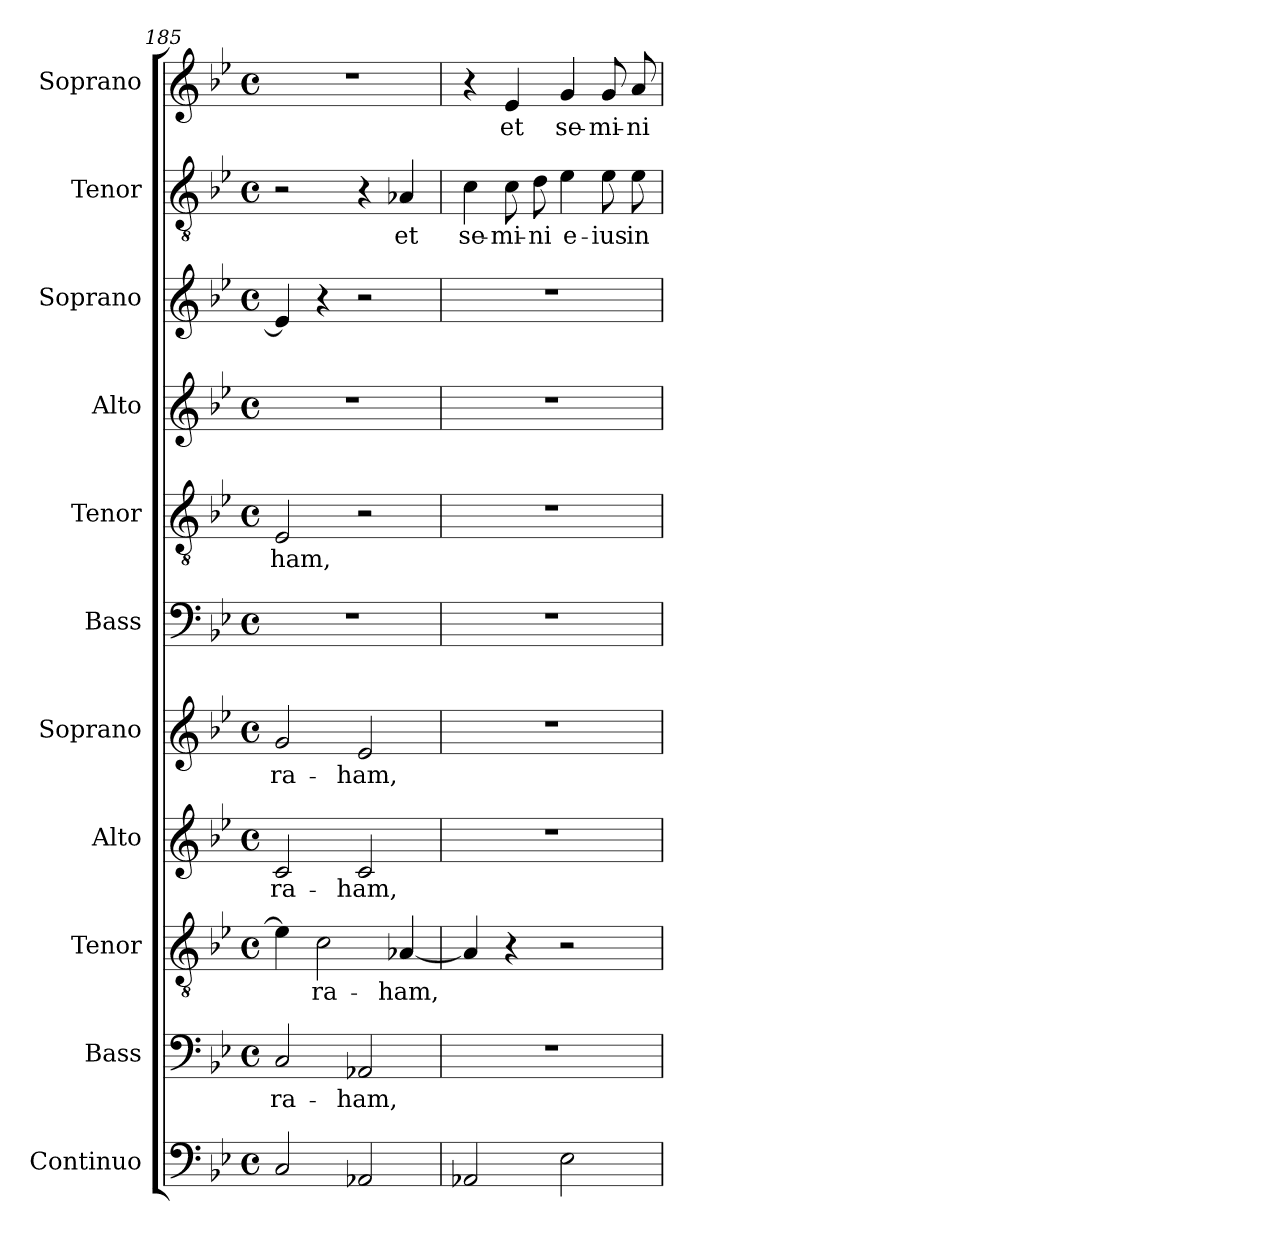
**kern	**kern	**text	**kern	**text	**kern	**text	**kern	**text	**kern	**kern	**text	**kern	**kern	**kern	**text	**kern	**text
*part11	*part10	*part10	*part9	*part9	*part8	*part8	*part7	*part7	*part6	*part5	*part5	*part4	*part3	*part2	*part2	*part1	*part1
*staff11	*staff10	*staff10	*staff9	*staff9	*staff8	*staff8	*staff7	*staff7	*staff6	*staff5	*staff5	*staff4	*staff3	*staff2	*staff2	*staff1	*staff1
*I"Continuo	*I"Bass	*	*I"Tenor	*	*I"Alto	*	*I"Soprano	*	*I"Bass	*I"Tenor	*	*I"Alto	*I"Soprano	*I"Tenor	*	*I"Soprano	*
*I'Cont.	*I'B.	*	*I'T.	*	*I'A.	*	*I'S.	*	*I'B.	*I'T.	*	*I'A.	*I'S.	*I'T.	*	*I'S.	*
*clefF4	*clefF4	*	*clefGv2	*	*clefG2	*	*clefG2	*	*clefF4	*clefGv2	*	*clefG2	*clefG2	*clefGv2	*	*clefG2	*
*	*	*	*ITrd7c12	*	*	*	*	*	*	*ITrd7c12	*	*	*	*ITrd7c12	*	*	*
*k[b-e-]	*k[b-e-]	*	*k[b-e-]	*	*k[b-e-]	*	*k[b-e-]	*	*k[b-e-]	*k[b-e-]	*	*k[b-e-]	*k[b-e-]	*k[b-e-]	*	*k[b-e-]	*
*B-:	*B-:	*	*B-:	*	*B-:	*	*B-:	*	*B-:	*B-:	*	*B-:	*B-:	*B-:	*	*B-:	*
*M4/4	*M4/4	*	*M4/4	*	*M4/4	*	*M4/4	*	*M4/4	*M4/4	*	*M4/4	*M4/4	*M4/4	*	*M4/4	*
*met(c)	*met(c)	*	*met(c)	*	*met(c)	*	*met(c)	*	*met(c)	*met(c)	*	*met(c)	*met(c)	*met(c)	*	*met(c)	*
=185	=185	=185	=185	=185	=185	=185	=185	=185	=185	=185	=185	=185	=185	=185	=185	=185	=185
!	!	!LO:LY:b:color=#000000	!	!	!	!	!	!	!	!	!	!	!	!	!	!	!
!	!	!	!	!	!	!LO:LY:b:color=#000000	!	!	!	!	!	!	!	!	!	!	!
!	!	!	!	!	!	!	!	!LO:LY:b:color=#000000	!	!	!	!	!	!	!	!	!
!	!	!	!	!	!	!	!	!	!	!	!LO:LY:b:color=#000000	!	!	!	!	!	!
2Ci/	2Ci/	-ra-	4E-i\]	.	2ci/	-ra-	2gi/	-ra-	1r	2EE-i/	-ham,	1r	4e-i/]	2r	.	1r	.
!	!	!	!	!LO:LY:b:color=#000000	!	!	!	!	!	!	!	!	!	!	!	!	!
.	.	.	2Ci\	-ra-	.	.	.	.	.	.	.	.	4r	.	.	.	.
!	!	!LO:LY:b:color=#000000	!	!	!	!	!	!	!	!	!	!	!	!	!	!	!
!	!	!	!	!	!	!LO:LY:b:color=#000000	!	!	!	!	!	!	!	!	!	!	!
!	!	!	!	!	!	!	!	!LO:LY:b:color=#000000	!	!	!	!	!	!	!	!	!
2AA-Xi/	2AA-Xi/	-ham,	.	.	2ci/	-ham,	2e-i/	-ham,	.	2r	.	.	2r	4r	.	.	.
!	!	!	!	!LO:LY:b:color=#000000	!	!	!	!	!	!	!	!	!	!	!	!	!
!	!	!	!	!	!	!	!	!	!	!	!	!	!	!	!LO:LY:b:color=#000000	!	!
.	.	.	[<4AA-Xi/	-ham,	.	.	.	.	.	.	.	.	.	4AA-Xi/	et	.	.
=186	=186	=186	=186	=186	=186	=186	=186	=186	=186	=186	=186	=186	=186	=186	=186	=186	=186
!	!	!	!	!	!	!	!	!	!	!	!	!	!	!	!LO:LY:b:color=#000000	!	!
2AA-Xi/	1r	.	4AA-i/]	.	1r	.	1r	.	1r	1r	.	1r	1r	4Ci\	se-	4r	.
!	!	!	!	!	!	!	!	!	!	!	!	!	!	!	!LO:LY:b:color=#000000	!	!
!	!	!	!	!	!	!	!	!	!	!	!	!	!	!	!	!	!LO:LY:b:color=#000000
.	.	.	4r	.	.	.	.	.	.	.	.	.	.	8Ci\	-mi-	4e-i/	et
!	!	!	!	!	!	!	!	!	!	!	!	!	!	!	!LO:LY:b:color=#000000	!	!
.	.	.	.	.	.	.	.	.	.	.	.	.	.	8Di\	-ni	.	.
!	!	!	!	!	!	!	!	!	!	!	!	!	!	!	!LO:LY:b:color=#000000	!	!
!	!	!	!	!	!	!	!	!	!	!	!	!	!	!	!	!	!LO:LY:b:color=#000000
2E-i\	.	.	2r	.	.	.	.	.	.	.	.	.	.	4E-i\	e-	4gi/	se-
!	!	!	!	!	!	!	!	!	!	!	!	!	!	!	!LO:LY:b:color=#000000	!	!
!	!	!	!	!	!	!	!	!	!	!	!	!	!	!	!	!	!LO:LY:b:color=#000000
.	.	.	.	.	.	.	.	.	.	.	.	.	.	8E-i\	-ius	8gi/	-mi-
!	!	!	!	!	!	!	!	!	!	!	!	!	!	!	!LO:LY:b:color=#000000	!	!
!	!	!	!	!	!	!	!	!	!	!	!	!	!	!	!	!	!LO:LY:b:color=#000000
.	.	.	.	.	.	.	.	.	.	.	.	.	.	8E-i\	in	8ai/	-ni
=	=	=	=	=	=	=	=	=	=	=	=	=	=	=	=	=	=
*-	*-	*-	*-	*-	*-	*-	*-	*-	*-	*-	*-	*-	*-	*-	*-	*-	*-
